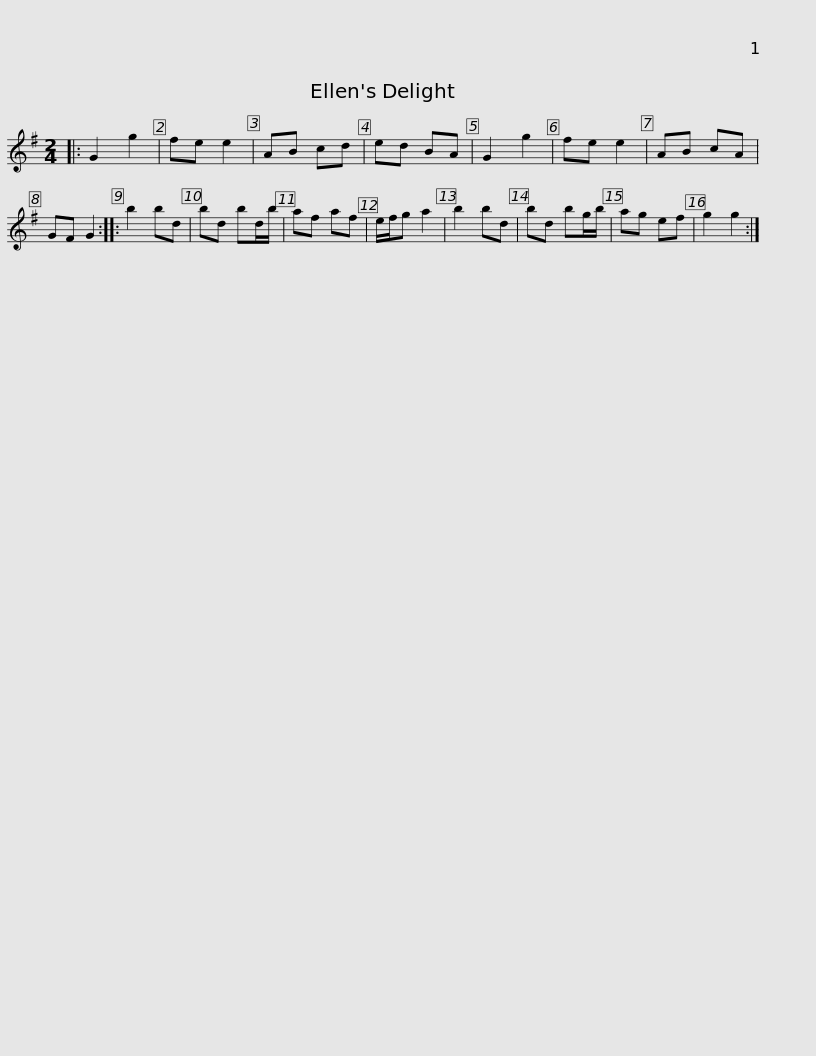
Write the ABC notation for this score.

X:1
L:1/8
M:2/4
I:linebreak $
K:G
V:1 treble
V:1
|: G2 g2 | fe e2 | AB cd | ed BA | G2 g2 | %5
 fe e2 | AB cA | GF G2 :: b2 bd | bd bd/b/ | %10
 af af |$ e/f/g a2 | b2 bd | bd bg/b/ | ag ef | %15
 g2 g2 :| %16
